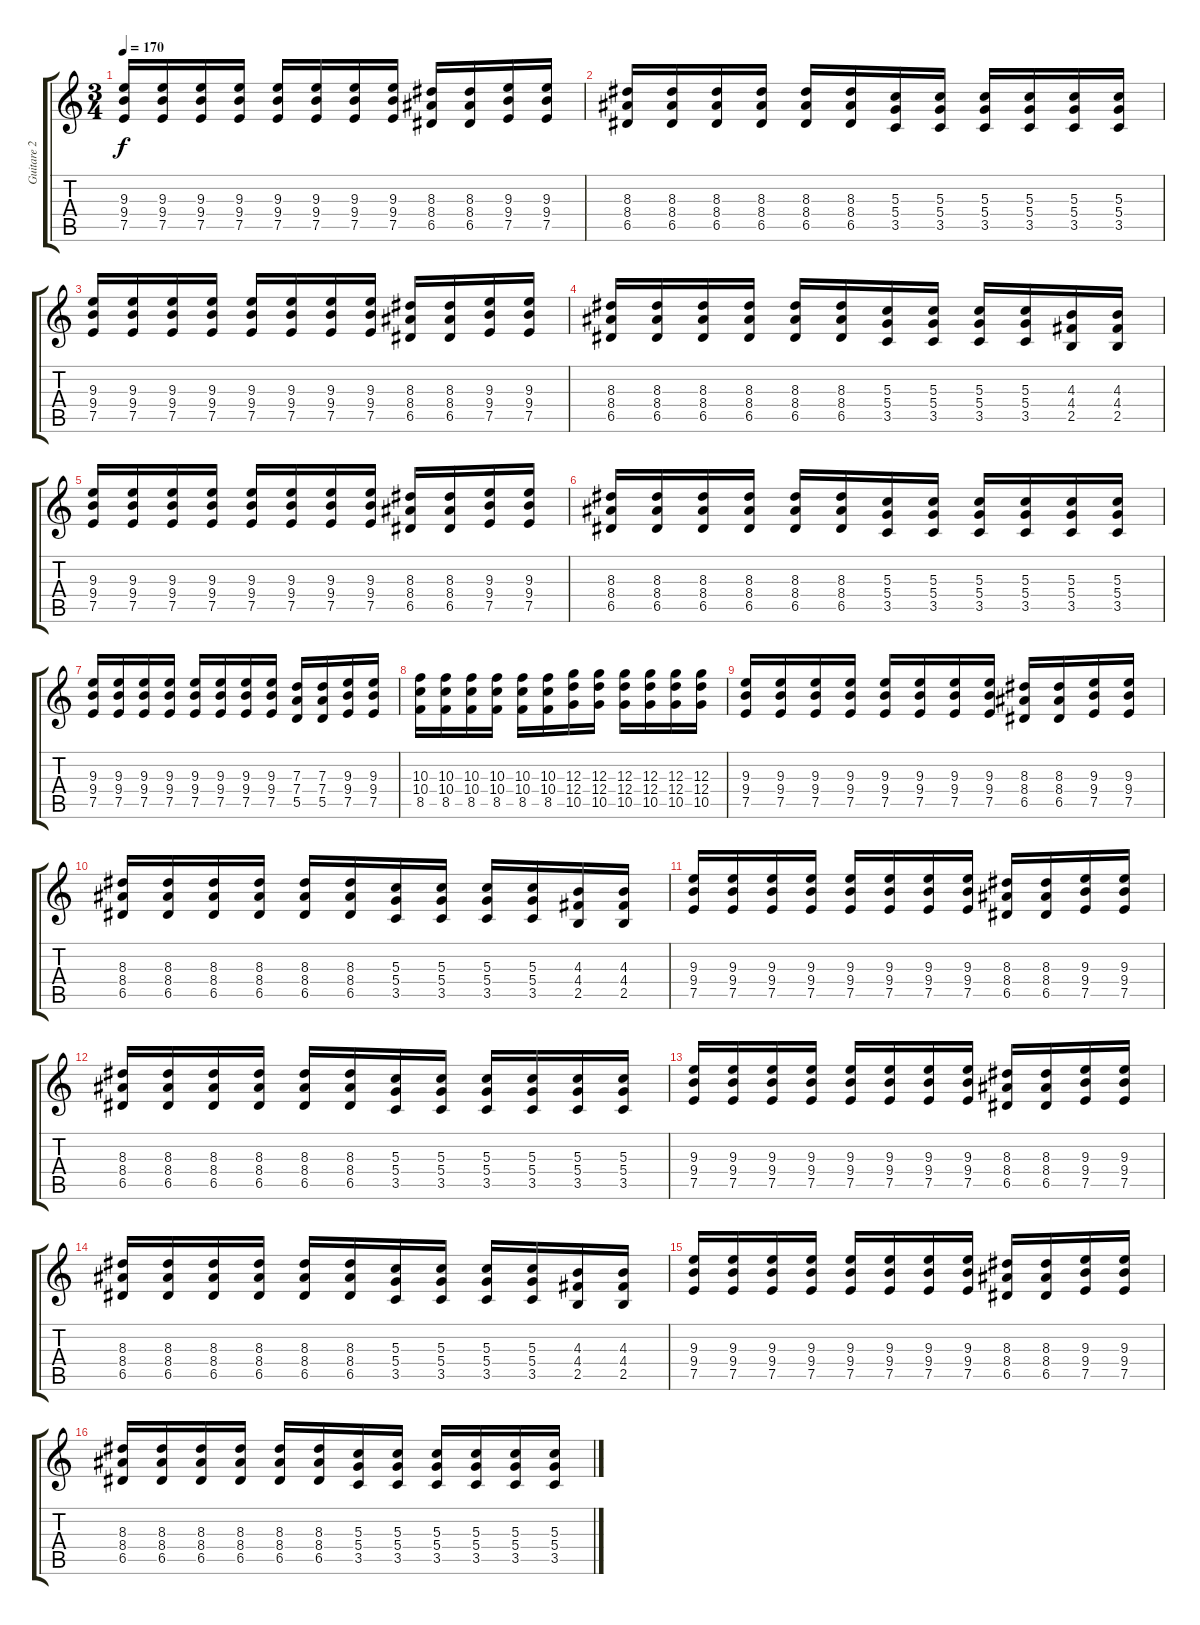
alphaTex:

\track ("Guitare 2" "Guitare 2") {instrument distortionguitar}
\staff {score tabs}
\tuning (E4 B3 G3 D3 A2 E2) {hide}
\ts (3 4)
\tempo 170
\clef g2
\ks c
(9.3 9.4 7.5).16{dy f} (9.3 9.4 7.5).16 (9.3 9.4 7.5).16 (9.3 9.4 7.5).16 (9.3 9.4 7.5).16 (9.3 9.4 7.5).16 (9.3 9.4 7.5).16 (9.3 9.4 7.5).16 (8.3 8.4 6.5).16 (8.3 8.4 6.5).16 (9.3 9.4 7.5).16 (9.3 9.4 7.5).16 |
(8.3 8.4 6.5).16 (8.3 8.4 6.5).16 (8.3 8.4 6.5).16 (8.3 8.4 6.5).16 (8.3 8.4 6.5).16 (8.3 8.4 6.5).16 (5.3 5.4 3.5).16 (5.3 5.4 3.5).16 (5.3 5.4 3.5).16 (5.3 5.4 3.5).16 (5.3 5.4 3.5).16 (5.3 5.4 3.5).16 |
(9.3 9.4 7.5).16 (9.3 9.4 7.5).16 (9.3 9.4 7.5).16 (9.3 9.4 7.5).16 (9.3 9.4 7.5).16 (9.3 9.4 7.5).16 (9.3 9.4 7.5).16 (9.3 9.4 7.5).16 (8.3 8.4 6.5).16 (8.3 8.4 6.5).16 (9.3 9.4 7.5).16 (9.3 9.4 7.5).16 |
(8.3 8.4 6.5).16 (8.3 8.4 6.5).16 (8.3 8.4 6.5).16 (8.3 8.4 6.5).16 (8.3 8.4 6.5).16 (8.3 8.4 6.5).16 (5.3 5.4 3.5).16 (5.3 5.4 3.5).16 (5.3 5.4 3.5).16 (5.3 5.4 3.5).16 (4.3 4.4 2.5).16 (4.3 4.4 2.5).16 |
(9.3 9.4 7.5).16 (9.3 9.4 7.5).16 (9.3 9.4 7.5).16 (9.3 9.4 7.5).16 (9.3 9.4 7.5).16 (9.3 9.4 7.5).16 (9.3 9.4 7.5).16 (9.3 9.4 7.5).16 (8.3 8.4 6.5).16 (8.3 8.4 6.5).16 (9.3 9.4 7.5).16 (9.3 9.4 7.5).16 |
(8.3 8.4 6.5).16 (8.3 8.4 6.5).16 (8.3 8.4 6.5).16 (8.3 8.4 6.5).16 (8.3 8.4 6.5).16 (8.3 8.4 6.5).16 (5.3 5.4 3.5).16 (5.3 5.4 3.5).16 (5.3 5.4 3.5).16 (5.3 5.4 3.5).16 (5.3 5.4 3.5).16 (5.3 5.4 3.5).16 |
(9.3 9.4 7.5).16 (9.3 9.4 7.5).16 (9.3 9.4 7.5).16 (9.3 9.4 7.5).16 (9.3 9.4 7.5).16 (9.3 9.4 7.5).16 (9.3 9.4 7.5).16 (9.3 9.4 7.5).16 (7.3 7.4 5.5).16 (7.3 7.4 5.5).16 (9.3 9.4 7.5).16 (9.3 9.4 7.5).16 |
(10.3 10.4 8.5).16 (10.3 10.4 8.5).16 (10.3 10.4 8.5).16 (10.3 10.4 8.5).16 (10.3 10.4 8.5).16 (10.3 10.4 8.5).16 (12.3 12.4 10.5).16 (12.3 12.4 10.5).16 (12.3 12.4 10.5).16 (12.3 12.4 10.5).16 (12.3 12.4 10.5).16 (12.3 12.4 10.5).16 |
(9.3 9.4 7.5).16 (9.3 9.4 7.5).16 (9.3 9.4 7.5).16 (9.3 9.4 7.5).16 (9.3 9.4 7.5).16 (9.3 9.4 7.5).16 (9.3 9.4 7.5).16 (9.3 9.4 7.5).16 (8.3 8.4 6.5).16 (8.3 8.4 6.5).16 (9.3 9.4 7.5).16 (9.3 9.4 7.5).16 |
(8.3 8.4 6.5).16 (8.3 8.4 6.5).16 (8.3 8.4 6.5).16 (8.3 8.4 6.5).16 (8.3 8.4 6.5).16 (8.3 8.4 6.5).16 (5.3 5.4 3.5).16 (5.3 5.4 3.5).16 (5.3 5.4 3.5).16 (5.3 5.4 3.5).16 (4.3 4.4 2.5).16 (4.3 4.4 2.5).16 |
(9.3 9.4 7.5).16 (9.3 9.4 7.5).16 (9.3 9.4 7.5).16 (9.3 9.4 7.5).16 (9.3 9.4 7.5).16 (9.3 9.4 7.5).16 (9.3 9.4 7.5).16 (9.3 9.4 7.5).16 (8.3 8.4 6.5).16 (8.3 8.4 6.5).16 (9.3 9.4 7.5).16 (9.3 9.4 7.5).16 |
(8.3 8.4 6.5).16 (8.3 8.4 6.5).16 (8.3 8.4 6.5).16 (8.3 8.4 6.5).16 (8.3 8.4 6.5).16 (8.3 8.4 6.5).16 (5.3 5.4 3.5).16 (5.3 5.4 3.5).16 (5.3 5.4 3.5).16 (5.3 5.4 3.5).16 (5.3 5.4 3.5).16 (5.3 5.4 3.5).16 |
(9.3 9.4 7.5).16 (9.3 9.4 7.5).16 (9.3 9.4 7.5).16 (9.3 9.4 7.5).16 (9.3 9.4 7.5).16 (9.3 9.4 7.5).16 (9.3 9.4 7.5).16 (9.3 9.4 7.5).16 (8.3 8.4 6.5).16 (8.3 8.4 6.5).16 (9.3 9.4 7.5).16 (9.3 9.4 7.5).16 |
(8.3 8.4 6.5).16 (8.3 8.4 6.5).16 (8.3 8.4 6.5).16 (8.3 8.4 6.5).16 (8.3 8.4 6.5).16 (8.3 8.4 6.5).16 (5.3 5.4 3.5).16 (5.3 5.4 3.5).16 (5.3 5.4 3.5).16 (5.3 5.4 3.5).16 (4.3 4.4 2.5).16 (4.3 4.4 2.5).16 |
(9.3 9.4 7.5).16 (9.3 9.4 7.5).16 (9.3 9.4 7.5).16 (9.3 9.4 7.5).16 (9.3 9.4 7.5).16 (9.3 9.4 7.5).16 (9.3 9.4 7.5).16 (9.3 9.4 7.5).16 (8.3 8.4 6.5).16 (8.3 8.4 6.5).16 (9.3 9.4 7.5).16 (9.3 9.4 7.5).16 |
(8.3 8.4 6.5).16 (8.3 8.4 6.5).16 (8.3 8.4 6.5).16 (8.3 8.4 6.5).16 (8.3 8.4 6.5).16 (8.3 8.4 6.5).16 (5.3 5.4 3.5).16 (5.3 5.4 3.5).16 (5.3 5.4 3.5).16 (5.3 5.4 3.5).16 (5.3 5.4 3.5).16 (5.3 5.4 3.5).16
